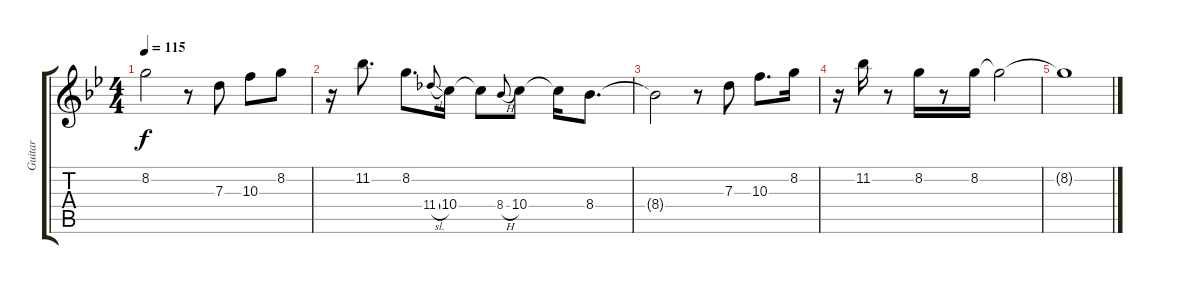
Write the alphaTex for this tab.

\track ("Guitar" "Guitar") {instrument acousticguitarsteel}
\staff {score tabs}
\tuning (E4 B3 G3 D3 A2 E2) {hide}
\ts (4 4)
\tempo 115
\clef g2
\ks gminor
8.2{t}.2{dy f} r.8 7.3.8 10.3.8 8.2.8 |
r.16 11.2.8{d} 8.2.8{d} 11.4{sl}.8{gr onbeat} 10.4.16 10.4{t}.8 8.4{h}.8{gr onbeat} 10.4.8 10.4{t}.16 8.4.8{d} |
8.4{t}.2 r.8 7.3.8 10.3.8{d} 8.2.16 |
r.16 11.2.16 r.8 8.2.16 r.8 8.2.16 8.2{t}.2 |
8.2{t}.1
